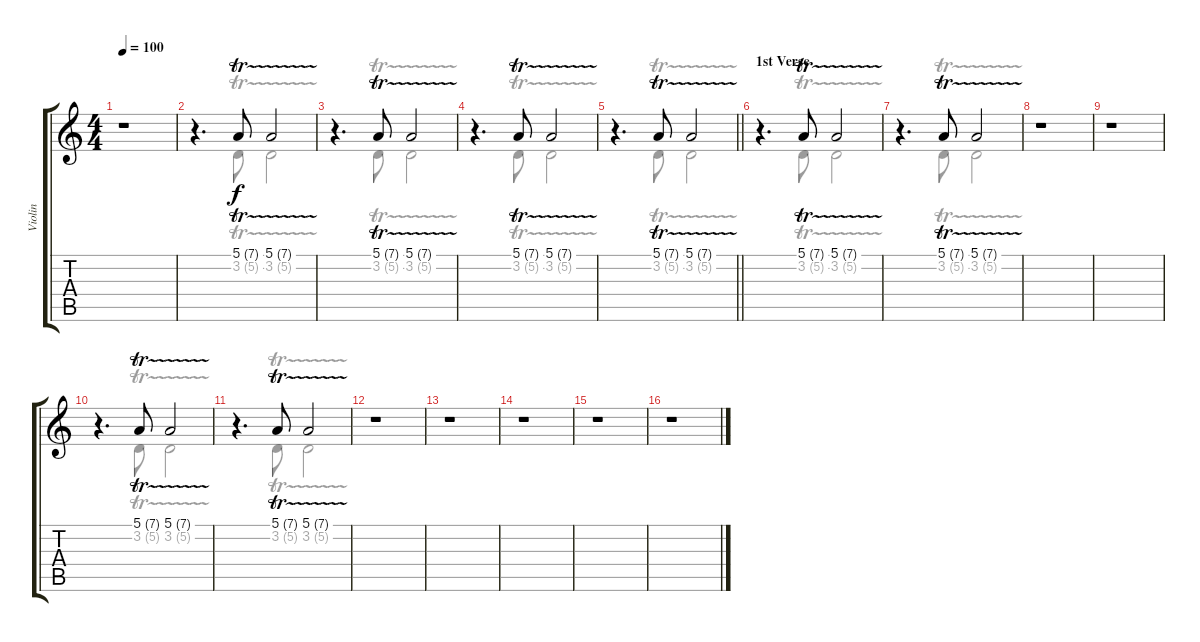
\track ("Violin" "Violin") {instrument violin}
\staff {score tabs}
\tuning (E4 B3 G3 D3 A2 E2) {hide}
\voice
\ts (4 4)
\tempo 100
\clef g2
\ks c
r.1{dy f instrument violin} |
r.4{d} 5.1{tr (7 32)}.8 5.1{tr (7 32)}.2 |
r.4{d} 5.1{tr (7 32)}.8 5.1{tr (7 32)}.2 |
r.4{d} 5.1{tr (7 32)}.8 5.1{tr (7 32)}.2 |
\barLineRight lightlight
r.4{d} 5.1{tr (7 32)}.8 5.1{tr (7 32)}.2 |
\section ("" "1st Verse")
r.4{d} 5.1{tr (7 32)}.8 5.1{tr (7 32)}.2 |
r.4{d} 5.1{tr (7 32)}.8 5.1{tr (7 32)}.2 |
r.1 |
r.1 |
r.4{d} 5.1{tr (7 32)}.8 5.1{tr (7 32)}.2 |
r.4{d} 5.1{tr (7 32)}.8 5.1{tr (7 32)}.2 |
r.1 |
r.1 |
r.1 |
r.1 |
r.1
\voice
\clef g2
\ottava regular
\simile none
\ks c
|
r.4{d} 3.2{tr (5 32)}.8 3.2{tr (5 32)}.2 |
r.4{d} 3.2{tr (5 32)}.8 3.2{tr (5 32)}.2 |
r.4{d} 3.2{tr (5 32)}.8 3.2{tr (5 32)}.2 |
\barLineRight lightlight
r.4{d} 3.2{tr (5 32)}.8 3.2{tr (5 32)}.2 |
r.4{d} 3.2{tr (5 32)}.8 3.2{tr (5 32)}.2 |
r.4{d} 3.2{tr (5 32)}.8 3.2{tr (5 32)}.2 |
|
|
r.4{d} 3.2{tr (5 32)}.8 3.2{tr (5 32)}.2 |
r.4{d} 3.2{tr (5 32)}.8 3.2{tr (5 32)}.2 |
|
|
|
|
